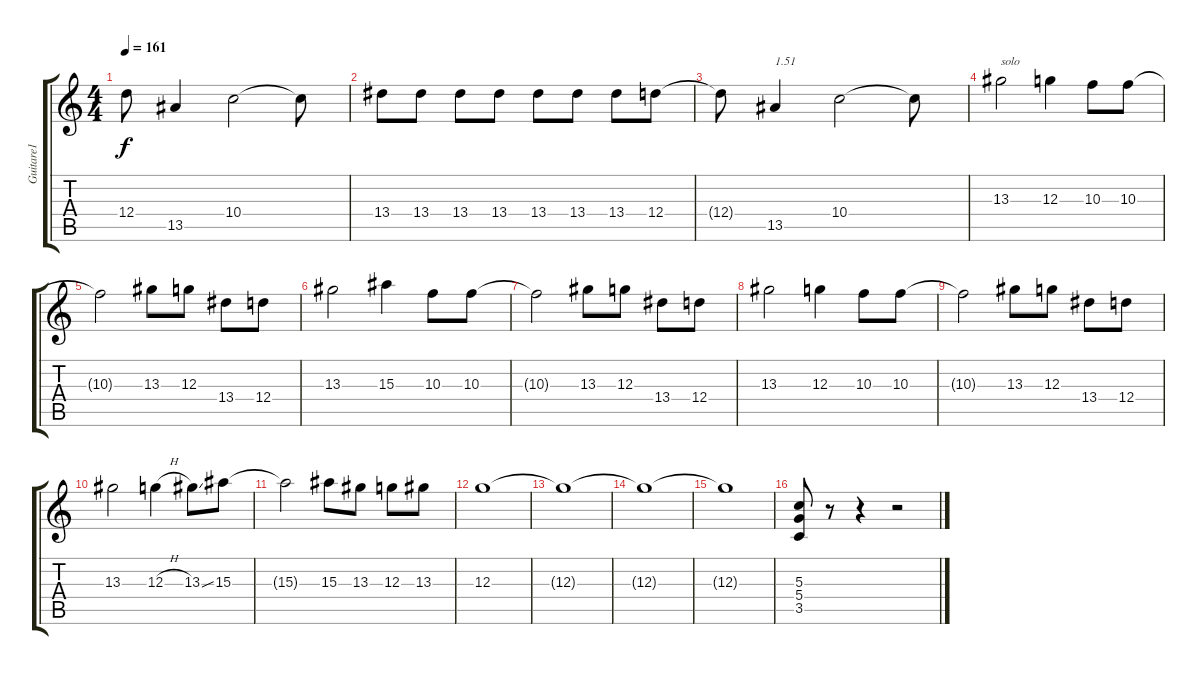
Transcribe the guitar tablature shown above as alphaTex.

\track ("Guitare1 " "Guitare1 ") {instrument overdrivenguitar}
\staff {score tabs}
\tuning (E4 B3 G3 D3 A2 E2) {hide}
\ts (4 4)
\tempo 161
\clef g2
\ks c
12.4{t}.8{dy f} 13.5.4 10.4.2 10.4{t}.8 |
13.4.8 13.4.8 13.4.8 13.4.8 13.4.8 13.4.8 13.4.8 12.4.8 |
12.4{t}.8 13.5.4{txt "1.51"} 10.4.2 10.4{t}.8 |
13.3.2{txt "solo"} 12.3.4 10.3.8 10.3.8 |
10.3{t}.2 13.3.8 12.3.8 13.4.8 12.4.8 |
13.3.2 15.3.4 10.3.8 10.3.8 |
10.3{t}.2 13.3.8 12.3.8 13.4.8 12.4.8 |
13.3.2 12.3.4 10.3.8 10.3.8 |
10.3{t}.2 13.3.8 12.3.8 13.4.8 12.4.8 |
13.3.2 12.3{h}.4 13.3{ss}.8 15.3.8 |
15.3{t}.2 15.3.8 13.3.8 12.3.8 13.3.8 |
12.3.1 |
12.3{t}.1 |
12.3{t}.1 |
12.3{t}.1 |
(5.3 5.4 3.5).8 r.8 r.4 r.2
